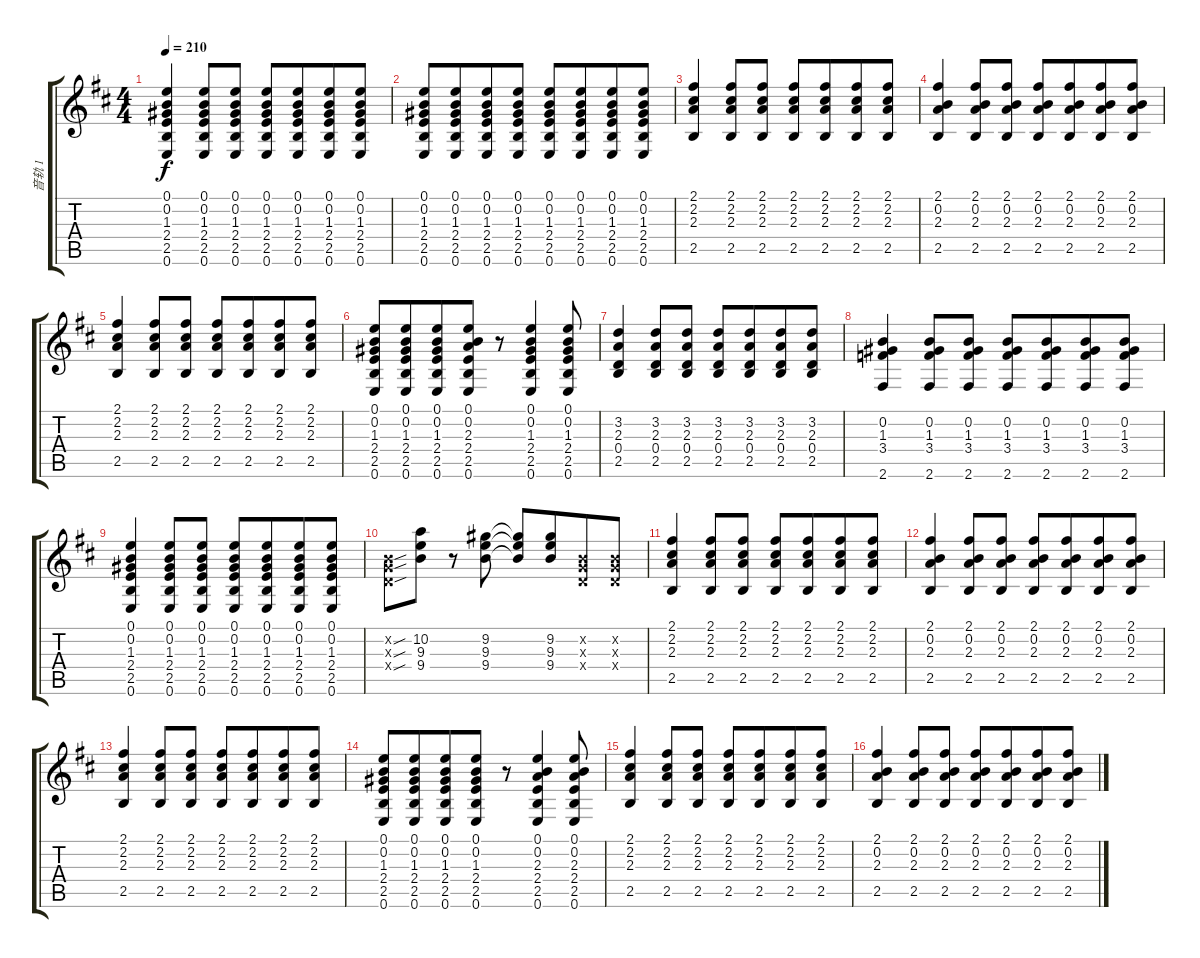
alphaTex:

\track ("音轨 1" "音轨 1") {instrument electricguitarjazz}
\staff {score tabs}
\tuning (E4 B3 G3 D3 A2 E2) {hide}
\ts (4 4)
\tempo 210
\clef g2
\ks d
(0.1 0.2 1.3 2.4 2.5 0.6).4{dy f} (0.1 0.2 1.3 2.4 2.5 0.6).8 (0.1 0.2 1.3 2.4 2.5 0.6).8 (0.1 0.2 1.3 2.4 2.5 0.6).8 (0.1 0.2 1.3 2.4 2.5 0.6).8{beam merge} (0.1 0.2 1.3 2.4 2.5 0.6).8 (0.1 0.2 1.3 2.4 2.5 0.6).8 |
(0.1 0.2 1.3 2.4 2.5 0.6).8 (0.1 0.2 1.3 2.4 2.5 0.6).8{beam merge} (0.1 0.2 1.3 2.4 2.5 0.6).8 (0.1 0.2 1.3 2.4 2.5 0.6).8{beam split} (0.1 0.2 1.3 2.4 2.5 0.6).8{beam merge} (0.1 0.2 1.3 2.4 2.5 0.6).8{beam merge} (0.1 0.2 1.3 2.4 2.5 0.6).8 (0.1 0.2 1.3 2.4 2.5 0.6).8 |
(2.1 2.2 2.3 2.5).4 (2.1 2.2 2.3 2.5).8 (2.1 2.2 2.3 2.5).8 (2.1 2.2 2.3 2.5).8 (2.1 2.2 2.3 2.5).8{beam merge} (2.1 2.2 2.3 2.5).8 (2.1 2.2 2.3 2.5).8 |
(2.1 0.2 2.3 2.5).4 (2.1 0.2 2.3 2.5).8 (2.1 0.2 2.3 2.5).8 (2.1 0.2 2.3 2.5).8 (2.1 0.2 2.3 2.5).8{beam merge} (2.1 0.2 2.3 2.5).8 (2.1 0.2 2.3 2.5).8 |
(2.1 2.2 2.3 2.5).4 (2.1 2.2 2.3 2.5).8 (2.1 2.2 2.3 2.5).8 (2.1 2.2 2.3 2.5).8 (2.1 2.2 2.3 2.5).8{beam merge} (2.1 2.2 2.3 2.5).8 (2.1 2.2 2.3 2.5).8 |
(0.1 0.2 1.3 2.4 2.5 0.6).8 (0.1 0.2 1.3 2.4 2.5 0.6).8{beam merge} (0.1 0.2 1.3 2.4 2.5 0.6).8 (0.1 0.2 2.3 2.4 2.5 0.6).8 r.8 (0.1 0.2 1.3 2.4 2.5 0.6).4 (0.1 0.2 1.3 2.4 2.5 0.6).8 |
(3.2 2.3 0.4 2.5).4 (3.2 2.3 0.4 2.5).8 (3.2 2.3 0.4 2.5).8 (3.2 2.3 0.4 2.5).8 (3.2 2.3 0.4 2.5).8{beam merge} (3.2 2.3 0.4 2.5).8 (3.2 2.3 0.4 2.5).8 |
(0.2 1.3 3.4 2.6).4 (0.2 1.3 3.4 2.6).8 (0.2 1.3 3.4 2.6).8 (0.2 1.3 3.4 2.6).8 (0.2 1.3 3.4 2.6).8{beam merge} (0.2 1.3 3.4 2.6).8 (0.2 1.3 3.4 2.6).8 |
(0.1 0.2 1.3 2.4 2.5 0.6).4 (0.1 0.2 1.3 2.4 2.5 0.6).8 (0.1 0.2 1.3 2.4 2.5 0.6).8 (0.1 0.2 1.3 2.4 2.5 0.6).8 (0.1 0.2 1.3 2.4 2.5 0.6).8{beam merge} (0.1 0.2 1.3 2.4 2.5 0.6).8 (0.1 0.2 1.3 2.4 2.5 0.6).8 |
(0.2{sou x} 0.3{sou x} 0.4{sou x}).8 (10.2 9.3 9.4).8 r.8 (9.2 9.3 9.4).8 (9.2{t} 9.3{t} 9.4{t}).8{beam Up} (9.2 9.3 9.4).8{beam Up beam merge} (0.2{x} 0.3{x} 0.4{x}).8{beam Up} (0.2{x} 0.3{x} 0.4{x}).8{beam Up} |
(2.1 2.2 2.3 2.5).4 (2.1 2.2 2.3 2.5).8 (2.1 2.2 2.3 2.5).8 (2.1 2.2 2.3 2.5).8 (2.1 2.2 2.3 2.5).8{beam merge} (2.1 2.2 2.3 2.5).8 (2.1 2.2 2.3 2.5).8 |
(2.1 0.2 2.3 2.5).4 (2.1 0.2 2.3 2.5).8 (2.1 0.2 2.3 2.5).8 (2.1 0.2 2.3 2.5).8 (2.1 0.2 2.3 2.5).8{beam merge} (2.1 0.2 2.3 2.5).8 (2.1 0.2 2.3 2.5).8 |
(2.1 2.2 2.3 2.5).4 (2.1 2.2 2.3 2.5).8 (2.1 2.2 2.3 2.5).8 (2.1 2.2 2.3 2.5).8 (2.1 2.2 2.3 2.5).8{beam merge} (2.1 2.2 2.3 2.5).8 (2.1 2.2 2.3 2.5).8 |
(0.1 0.2 1.3 2.4 2.5 0.6).8 (0.1 0.2 1.3 2.4 2.5 0.6).8{beam merge} (0.1 0.2 1.3 2.4 2.5 0.6).8 (0.1 0.2 1.3 2.4 2.5 0.6).8 r.8 (0.1 0.2 2.3 2.4 2.5 0.6).4 (0.1 0.2 2.3 2.4 2.5 0.6).8 |
(2.1 2.2 2.3 2.5).4 (2.1 2.2 2.3 2.5).8 (2.1 2.2 2.3 2.5).8 (2.1 2.2 2.3 2.5).8 (2.1 2.2 2.3 2.5).8{beam merge} (2.1 2.2 2.3 2.5).8 (2.1 2.2 2.3 2.5).8 |
(2.1 0.2 2.3 2.5).4 (2.1 0.2 2.3 2.5).8 (2.1 0.2 2.3 2.5).8 (2.1 0.2 2.3 2.5).8 (2.1 0.2 2.3 2.5).8{beam merge} (2.1 0.2 2.3 2.5).8 (2.1 0.2 2.3 2.5).8
